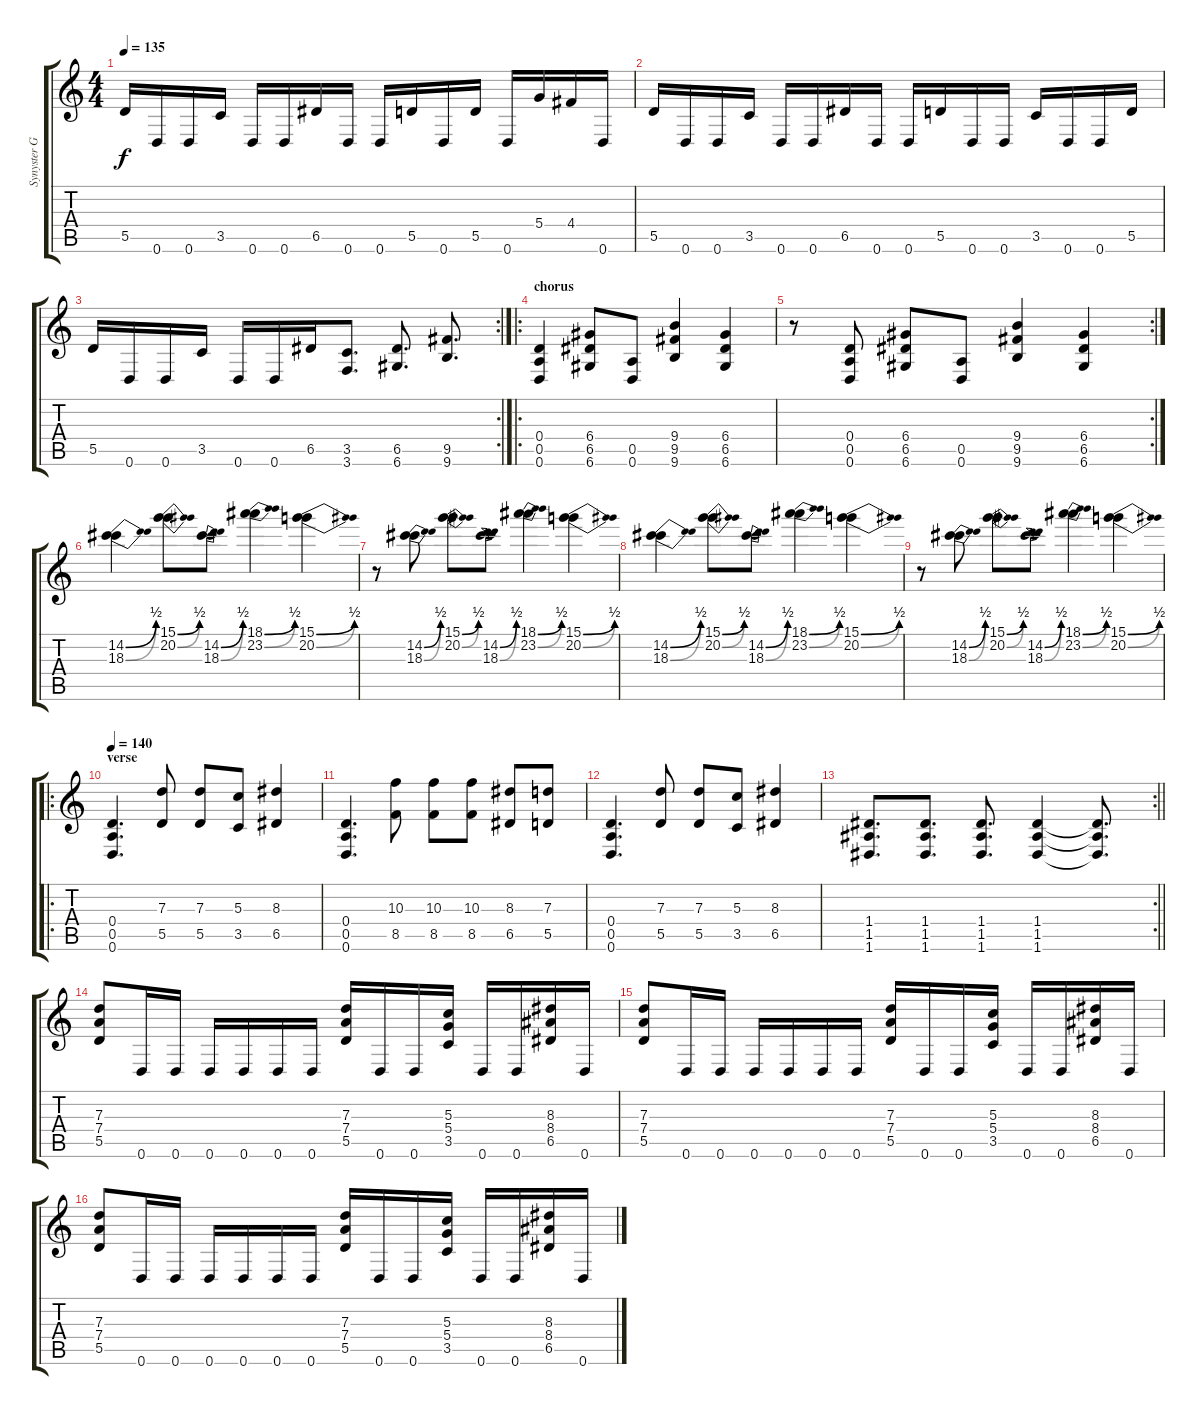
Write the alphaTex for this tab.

\track ("Synyster Gates " "Synyster G") {instrument distortionguitar}
\staff {score tabs}
\tuning (E4 B3 G3 D3 A2 D2) {hide}
\ts (4 4)
\tempo 135
\clef g2
\ks c
5.5.16{dy f} 0.6.16 0.6.16 3.5.16 0.6.16 0.6.16 6.5.16 0.6.16 0.6.16 5.5.16 0.6.16 5.5.16 0.6.16 5.4.16 4.4.16 0.6.16 |
5.5.16 0.6.16 0.6.16 3.5.16 0.6.16 0.6.16 6.5.16 0.6.16 0.6.16 5.5.16 0.6.16 0.6.16 3.5.16 0.6.16 0.6.16 5.5.16 |
\rc 2
5.5.16 0.6.16 0.6.16 3.5.16 0.6.16 0.6.16 6.5.16 (3.5 3.6).8{d} (6.5 6.6).8{d} (9.5 9.6).8{d} |
\ro
\section ("" "chorus")
(0.4 0.5 0.6).4 (6.4 6.5 6.6).8 (0.5 0.6).8 (9.4 9.5 9.6).4 (6.4 6.5 6.6).4 |
\rc 2
r.8 (0.4 0.5 0.6).8 (6.4 6.5 6.6).8 (0.5 0.6).8 (9.4 9.5 9.6).4 (6.4 6.5 6.6).4 |
(14.2{be (bend 0 0 60 2)} 18.3{be (bend 0 0 60 2)}).4 (15.1{be (bend 0 0 60 2)} 20.2{be (bend 0 0 60 2)}).8 (14.2{be (bend 0 0 60 2)} 18.3{be (bend 0 0 60 2)}).8 (18.1{be (bend 0 0 60 2)} 23.2{be (bend 0 0 60 2)}).4 (15.1{be (bend 0 0 60 2)} 20.2{be (bend 0 0 60 2)}).4 |
r.8 (14.2{be (bend 0 0 60 2)} 18.3{be (bend 0 0 60 2)}).8 (15.1{be (bend 0 0 60 2)} 20.2{be (bend 0 0 60 2)}).8 (14.2{be (bend 0 0 60 2)} 18.3{be (bend 0 0 60 2)}).8 (18.1{be (bend 0 0 60 2)} 23.2{be (bend 0 0 60 2)}).4 (15.1{be (bend 0 0 60 2)} 20.2{be (bend 0 0 60 2)}).4 |
(14.2{be (bend 0 0 60 2)} 18.3{be (bend 0 0 60 2)}).4 (15.1{be (bend 0 0 60 2)} 20.2{be (bend 0 0 60 2)}).8 (14.2{be (bend 0 0 60 2)} 18.3{be (bend 0 0 60 2)}).8 (18.1{be (bend 0 0 60 2)} 23.2{be (bend 0 0 60 2)}).4 (15.1{be (bend 0 0 60 2)} 20.2{be (bend 0 0 60 2)}).4 |
r.8 (14.2{be (bend 0 0 60 2)} 18.3{be (bend 0 0 60 2)}).8 (15.1{be (bend 0 0 60 2)} 20.2{be (bend 0 0 60 2)}).8 (14.2{be (bend 0 0 60 2)} 18.3{be (bend 0 0 60 2)}).8 (18.1{be (bend 0 0 60 2)} 23.2{be (bend 0 0 60 2)}).4 (15.1{be (bend 0 0 60 2)} 20.2{be (bend 0 0 60 2)}).4 |
\ro
\section ("" "verse")
\tempo 140
(0.4 0.5 0.6).4{d} (7.3 5.5).8 (7.3 5.5).8 (5.3 3.5).8 (8.3 6.5).4 |
(0.4 0.5 0.6).4{d} (10.3 8.5).8 (10.3 8.5).8 (10.3 8.5).8 (8.3 6.5).8 (7.3 5.5).8 |
(0.4 0.5 0.6).4{d} (7.3 5.5).8 (7.3 5.5).8 (5.3 3.5).8 (8.3 6.5).4 |
\rc 2
\barLineRight lightlight
(1.4 1.5 1.6).8{d} (1.4 1.5 1.6).8{d} (1.4 1.5 1.6).8{d} (1.4 1.5 1.6).4 (1.4{t} 1.5{t} 1.6{t}).8{d} |
(7.3 7.4 5.5).8 0.6.16 0.6.16 0.6.16 0.6.16 0.6.16 0.6.16 (7.3 7.4 5.5).16 0.6.16 0.6.16 (5.3 5.4 3.5).16 0.6.16 0.6.16 (8.3 8.4 6.5).16 0.6.16 |
(7.3 7.4 5.5).8 0.6.16 0.6.16 0.6.16 0.6.16 0.6.16 0.6.16 (7.3 7.4 5.5).16 0.6.16 0.6.16 (5.3 5.4 3.5).16 0.6.16 0.6.16 (8.3 8.4 6.5).16 0.6.16 |
(7.3 7.4 5.5).8 0.6.16 0.6.16 0.6.16 0.6.16 0.6.16 0.6.16 (7.3 7.4 5.5).16 0.6.16 0.6.16 (5.3 5.4 3.5).16 0.6.16 0.6.16 (8.3 8.4 6.5).16 0.6.16
